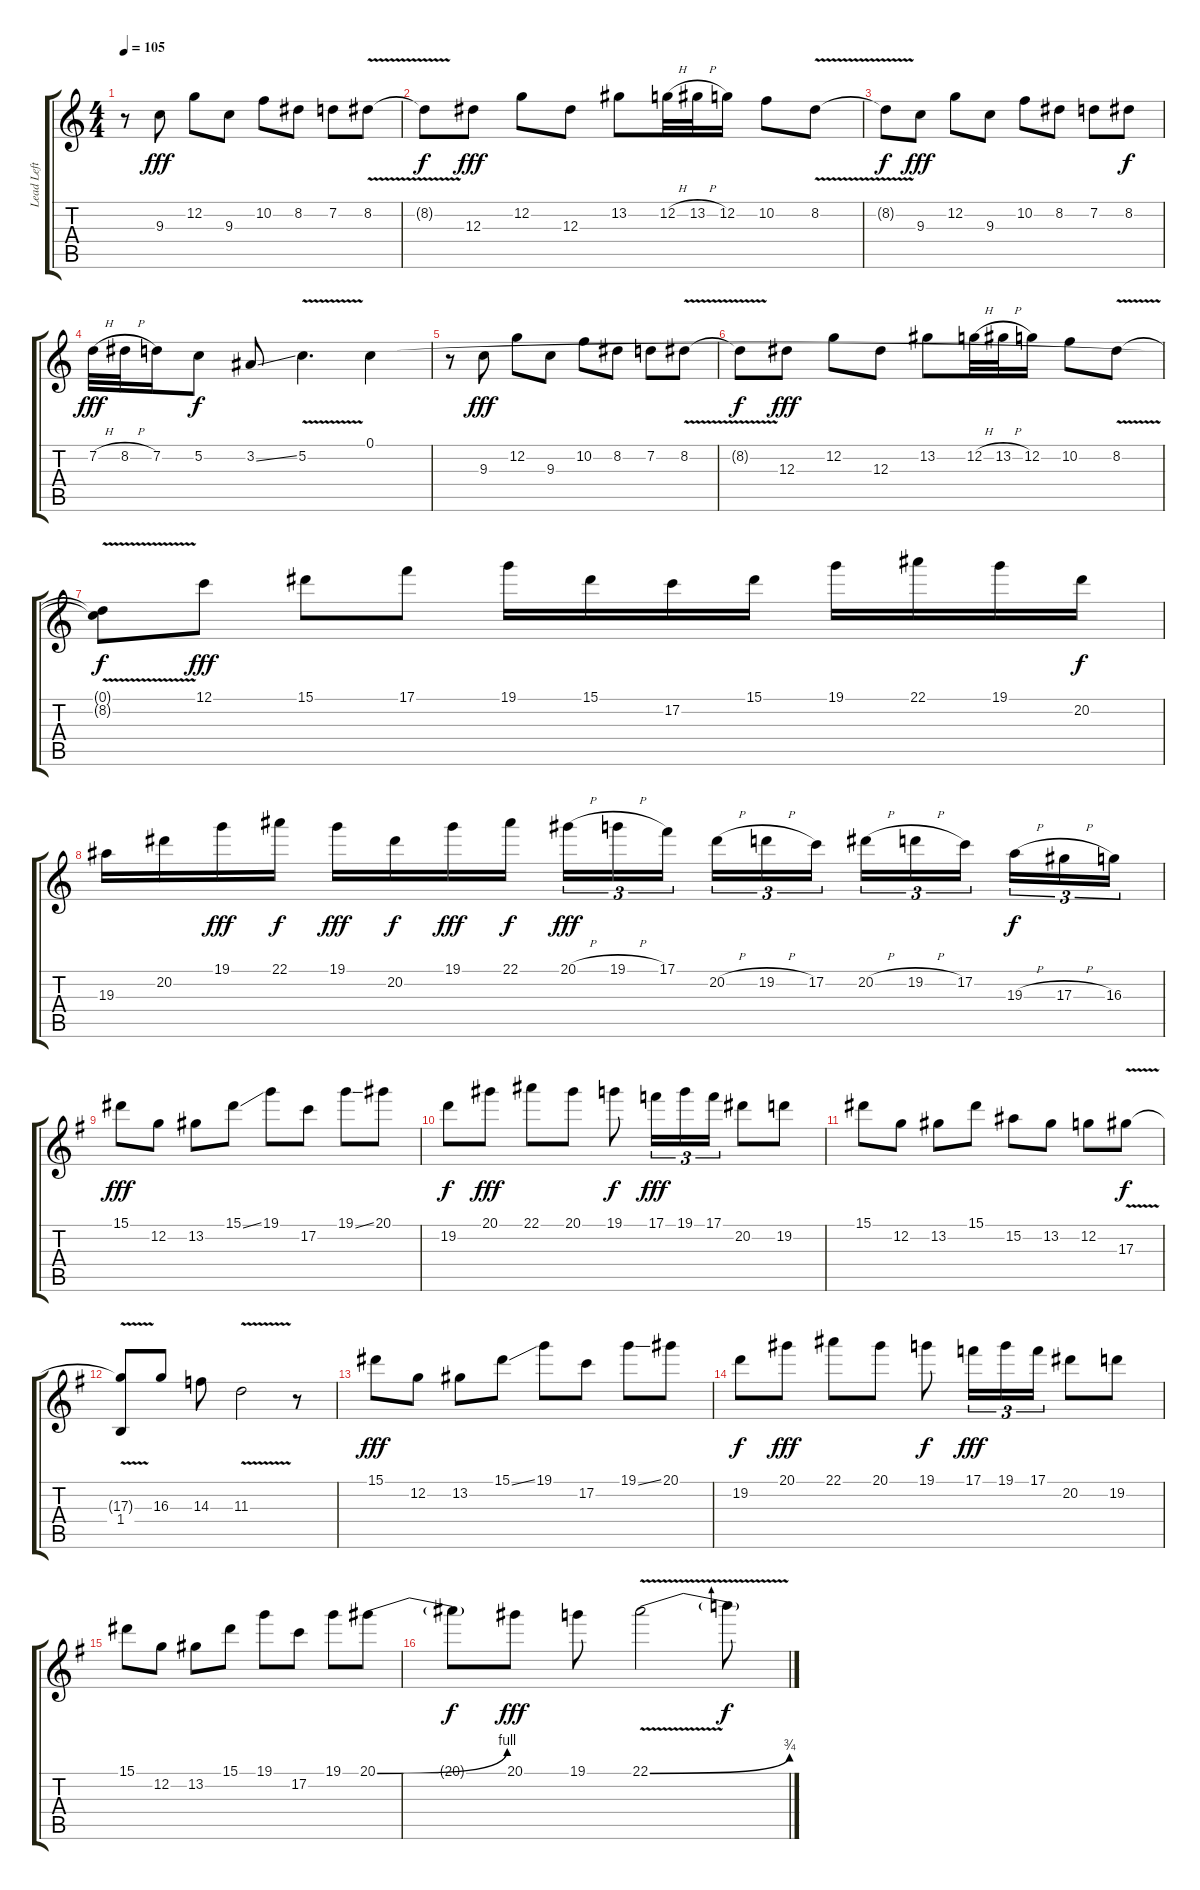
\track ("Lead Left" "Lead Left") {instrument distortionguitar}
\staff {score tabs}
\tuning (C4 G3 Eb3 Bb2 F2 C2) {hide}
\ts (4 4)
\tempo 105
\clef g2
\ks c
r.8{dy ff} 9.3.8{dy fff} 12.2.8 9.3.8 10.2.8 8.2.8 7.2.8 8.2{v}.8 |
8.2{t}.8{dy f} 12.3.8{dy fff} 12.2.8 12.3.8 13.2.8 12.2{h}.32 13.2{h}.32 12.2.16 10.2.8 8.2{v}.8 |
8.2{t}.8{dy f} 9.3.8{dy fff} 12.2.8 9.3.8 10.2.8 8.2.8 7.2.8 8.2.8{dy f} |
7.2{h}.32{dy fff} 8.2{h}.32 7.2.16 5.2.8{dy f} 3.2{ss}.8 5.2{v}.4{d} 0.1.4 |
r.8 9.3.8{dy fff} 12.2.8 9.3.8 10.2.8 8.2.8 7.2.8 8.2{v}.8 |
8.2{t}.8{dy f} 12.3.8{dy fff} 12.2.8 12.3.8 13.2.8 12.2{h}.32 13.2{h}.32 12.2.16 10.2.8 8.2{v}.8 |
(0.1{t} 8.2{t}).8{dy f} 12.1.8{dy fff} 15.1.8 17.1.8 19.1.16 15.1.16 17.2.16 15.1.16 19.1.16 22.1.16 19.1.16 20.2.16{dy f} |
19.3.16 20.2.16 19.1.16{dy fff} 22.1.16{dy f} 19.1.16{dy fff} 20.2.16{dy f} 19.1.16{dy fff} 22.1.16{dy f} 20.1{h}.16{tu (3 2) dy fff} 19.1{h}.16{tu (3 2)} 17.1.16{tu (3 2) beam splitsecondary} 20.2{h}.16{tu (3 2)} 19.2{h}.16{tu (3 2)} 17.2.16{tu (3 2)} 20.2{h}.16{tu (3 2)} 19.2{h}.16{tu (3 2)} 17.2.16{tu (3 2) beam splitsecondary} 19.3{h}.16{tu (3 2) dy f} 17.3{h}.16{tu (3 2)} 16.3.16{tu (3 2)} |
\ks g
15.1.8{dy fff} 12.2.8 13.2.8 15.1{ss}.8 19.1.8 17.2.8 19.1{ss}.8 20.1.8 |
19.2.8{dy f} 20.1.8{dy fff} 22.1.8 20.1.8 19.1.8{dy f} 17.1.16{tu (3 2) dy fff} 19.1.16{tu (3 2)} 17.1.16{tu (3 2)} 20.2.8 19.2.8 |
15.1.8 12.2.8 13.2.8 15.1.8 15.2.8 13.2.8 12.2.8 17.3{v}.8{dy f} |
(17.3{t} 1.4).8 16.3.8 14.3.8 11.3{v}.2 r.8 |
15.1.8{dy fff} 12.2.8 13.2.8 15.1{ss}.8 19.1.8 17.2.8 19.1{ss}.8 20.1.8 |
19.2.8{dy f} 20.1.8{dy fff} 22.1.8 20.1.8 19.1.8{dy f} 17.1.16{tu (3 2) dy fff} 19.1.16{tu (3 2)} 17.1.16{tu (3 2)} 20.2.8 19.2.8 |
15.1.8 12.2.8 13.2.8 15.1.8 19.1.8 17.2.8 19.1.8 20.1{be (bend 0 0 60 4)}.8 |
20.1{t}.8{dy f} 20.1.8{dy fff} 19.1.8 22.1{be (bend 0 0 60 3) v}.2 22.1{t}.8{dy f}
